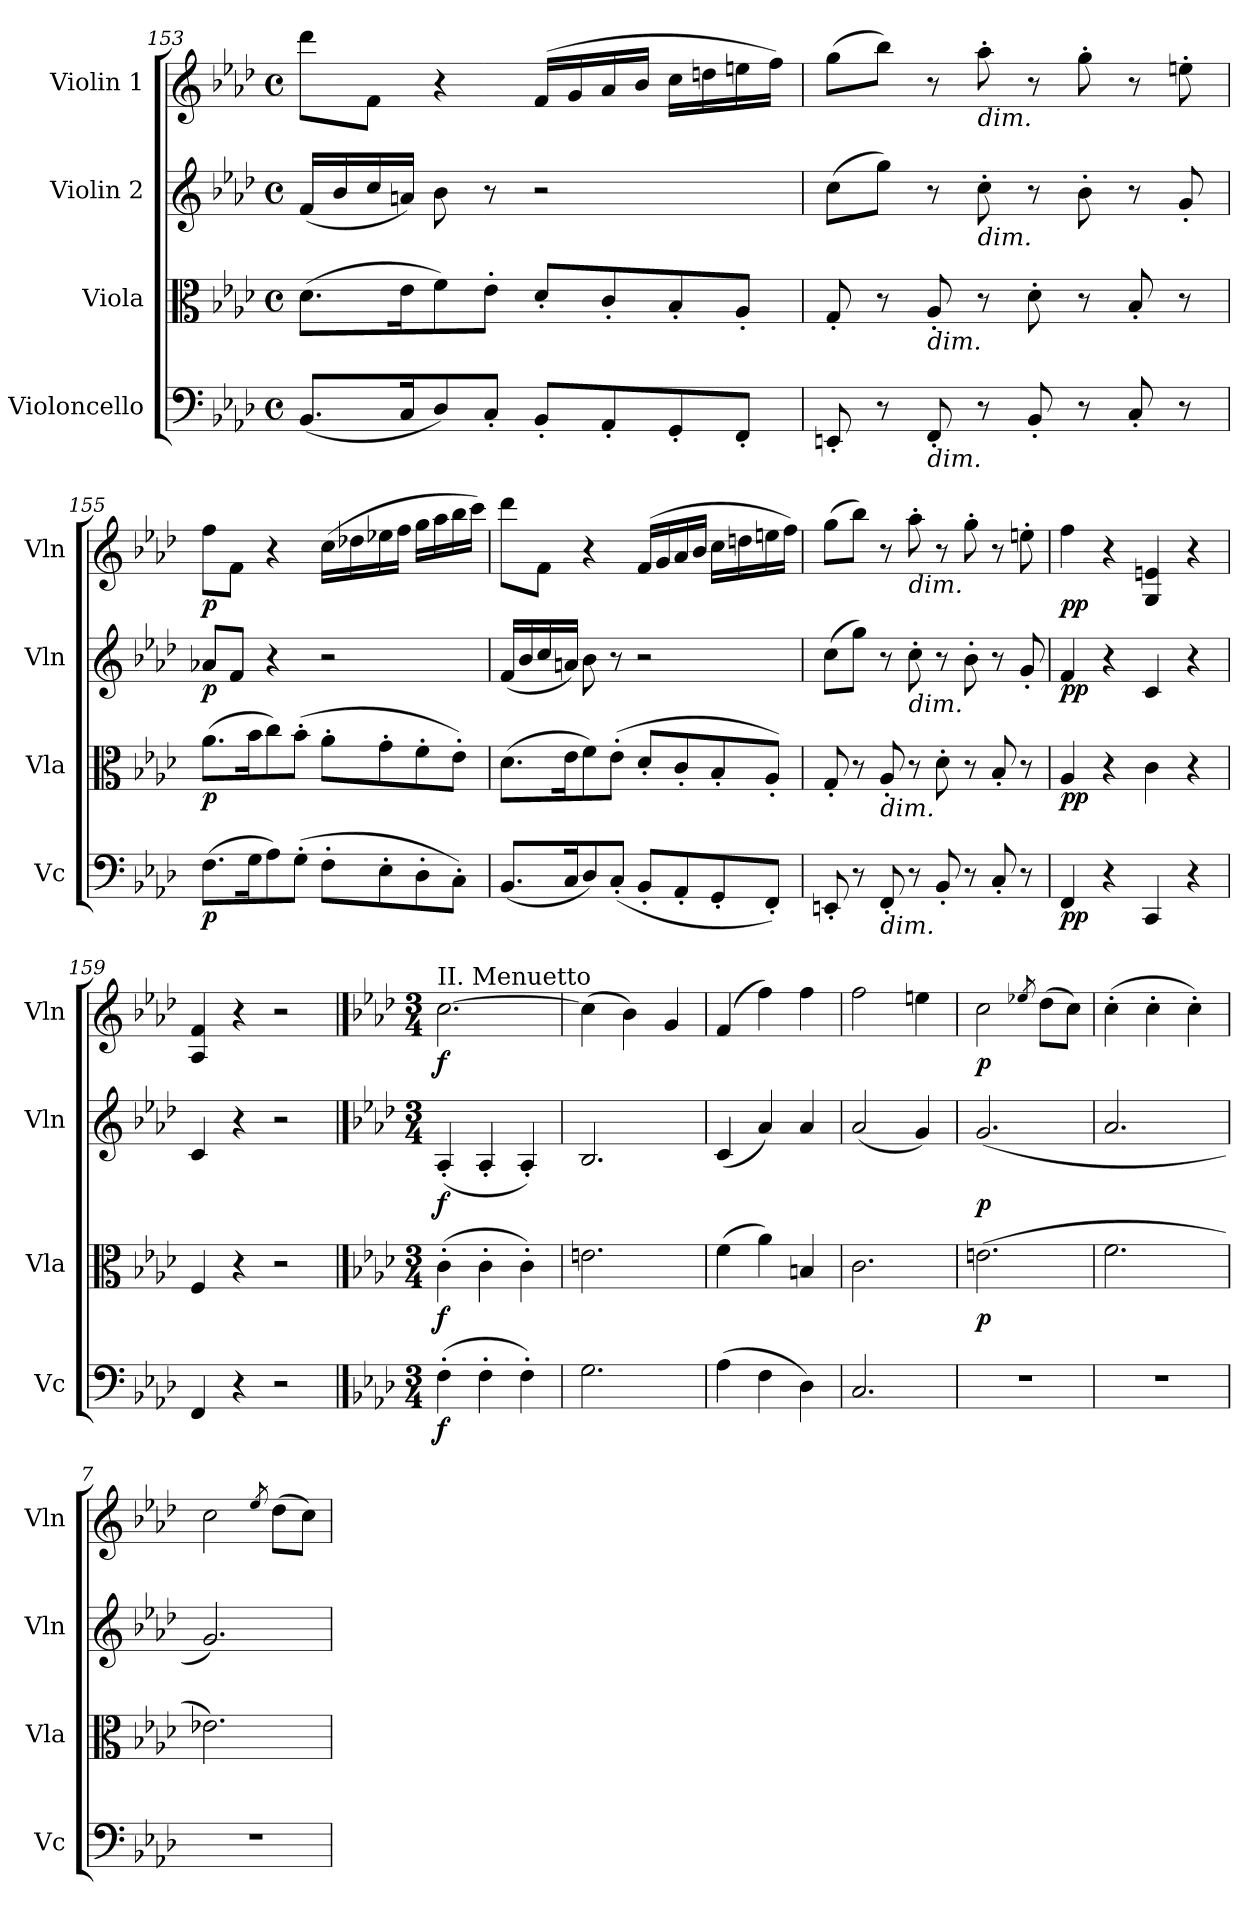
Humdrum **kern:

**kern	**dynam	**kern	**dynam	**kern	**dynam	**kern	**dynam
*part4	*part4	*part3	*part3	*part2	*part2	*part1	*part1
*staff4	*staff4	*staff3	*staff3	*staff2	*staff2	*staff1	*staff1
*I"Violoncello	*	*I"Viola	*	*I"Violin 2	*	*I"Violin 1	*
*I'Vc	*	*I'Vla	*	*I'Vln	*	*I'Vln	*
!!LO:LB:g=z
*clefF4	*	*clefC3	*	*clefG2	*	*clefG2	*
*k[b-e-a-d-]	*	*k[b-e-a-d-]	*	*k[b-e-a-d-]	*	*k[b-e-a-d-]	*
*M4/4	*	*M4/4	*	*M4/4	*	*M4/4	*
*met(c)	*	*met(c)	*	*met(c)	*	*met(c)	*
=153	=153	=153	=153	=153	=153	=153	=153
(8.BB-/L	.	(8.d-\L	.	(16f/LL	.	8ddd-\L	.
.	.	.	.	16b-/	.	.	.
.	.	.	.	16cc/	.	8f\J	.
16C/K	.	16e-\K	.	16an/JJ)	.	.	.
8D-/)	.	8f\)	.	8b-\	.	4r	.
8C'/J	.	8e-'\J	.	8r	.	.	.
8BB-'/L	.	8d-'/L	.	2r	.	(16f/LL	.
.	.	.	.	.	.	16g/	.
8AA-'/	.	8c'/	.	.	.	16a-/	.
.	.	.	.	.	.	16b-/JJ	.
8GG'/	.	8B-'/	.	.	.	16cc\LL	.
.	.	.	.	.	.	16ddn\	.
8FF'/J	.	8A-'/J	.	.	.	16een\	.
.	.	.	.	.	.	16ff\JJ)	.
=154	=154	=154	=154	=154	=154	=154	=154
8EEn'/	.	8G'/	.	(8cc\L	.	(8gg\L	.
8r	.	8r	.	8gg\J)	.	8bb-\J)	.
!	!	!LO:TX:b:i:t=dim.	!	!	!	!	!
!LO:TX:b:i:t=dim.	!	!	!	!	!	!	!
8FF'/	.	8A-'/	.	8r	.	8r	.
!	!	!	!	!	!	!LO:TX:b:i:t=dim.	!
!	!	!	!	!LO:TX:b:i:t=dim.	!	!	!
8r	.	8r	.	8cc'\	.	8aa-'\	.
8BB-'/	.	8d-'\	.	8r	.	8r	.
8r	.	8r	.	8b-'\	.	8gg'\	.
8C'/	.	8B-'/	.	8r	.	8r	.
8r	.	8r	.	8g'/	.	8een'\	.
=155	=155	=155	=155	=155	=155	=155	=155
!	!LO:DY:b	!	!LO:DY:b	!	!LO:DY:b	!	!LO:DY:b
(8.F\L	p	(8.a-\L	p	8a-X/L	p	8ff\L	p
.	.	.	.	8f/J	.	8f\J	.
16G\K	.	16b-\K	.	.	.	.	.
8A-\)	.	8cc\)	.	4r	.	4r	.
(8G'\J	.	(8b-'\J	.	.	.	.	.
8F'\L	.	8a-'\L	.	2r	.	(16cc\LL	.
.	.	.	.	.	.	16dd-X\	.
8E-'\	.	8g'\	.	.	.	16ee-X\	.
.	.	.	.	.	.	16ff\JJ	.
8D-'\	.	8f'\	.	.	.	16gg\LL	.
.	.	.	.	.	.	16aa-\	.
8C'\J)	.	8e-'\J)	.	.	.	16bb-\	.
.	.	.	.	.	.	16ccc\JJ)	.
!!LO:LB:g=z
=156	=156	=156	=156	=156	=156	=156	=156
(8.BB-/L	.	(8.d-\L	.	(16f/LL	.	8ddd-\L	.
.	.	.	.	16b-/	.	.	.
.	.	.	.	16cc/	.	8f\J	.
16C/K	.	16e-\K	.	16an/JJ)	.	.	.
8D-/)	.	8f\)	.	8b-\	.	4r	.
(8C'/J	.	(8e-'\J	.	8r	.	.	.
8BB-'/L	.	8d-'/L	.	2r	.	(16f/LL	.
.	.	.	.	.	.	16g/	.
8AA-'/	.	8c'/	.	.	.	16a-/	.
.	.	.	.	.	.	16b-/JJ	.
8GG'/	.	8B-'/	.	.	.	16cc\LL	.
.	.	.	.	.	.	16ddn\	.
8FF'/J)	.	8A-'/J)	.	.	.	16een\	.
.	.	.	.	.	.	16ff\JJ)	.
=157	=157	=157	=157	=157	=157	=157	=157
8EEn'/	.	8G'/	.	(8cc\L	.	(8gg\L	.
8r	.	8r	.	8gg\J)	.	8bb-\J)	.
!	!	!LO:TX:b:i:t=dim.	!	!	!	!	!
!LO:TX:b:i:t=dim.	!	!	!	!	!	!	!
8FF'/	.	8A-'/	.	8r	.	8r	.
!	!	!	!	!	!	!LO:TX:b:i:t=dim.	!
!	!	!	!	!LO:TX:b:i:t=dim.	!	!	!
8r	.	8r	.	8cc'\	.	8aa-'\	.
8BB-'/	.	8d-'\	.	8r	.	8r	.
8r	.	8r	.	8b-'\	.	8gg'\	.
8C'/	.	8B-'/	.	8r	.	8r	.
8r	.	8r	.	8g'/	.	8een'\	.
=158	=158	=158	=158	=158	=158	=158	=158
!	!LO:DY:b	!	!LO:DY:b	!	!LO:DY:b	!	!LO:DY:b
4FF/	pp	4A-/	pp	4f/	pp	4ff\	pp
4r	.	4r	.	4r	.	4r	.
4CC/	.	4c\	.	4c/	.	4G/ 4en/	.
4r	.	4r	.	4r	.	4r	.
=159	=159	=159	=159	=159	=159	=159	=159
4FF/	.	4F/	.	4c/	.	4A-/ 4f/	.
4r	.	4r	.	4r	.	4r	.
2r	.	2r	.	2r	.	2r	.
!!LO:PB:g=z
==1	==1	==1	==1	==1	==1	==1	==1
*k[b-e-a-d-]	*	*k[b-e-a-d-]	*	*k[b-e-a-d-]	*	*k[b-e-a-d-]	*
*M3/4	*	*M3/4	*	*M3/4	*	*M3/4	*
!	!	!	!	!	!	!LO:TX:a:t=II.  Menuetto	!
!	!LO:DY:b	!	!LO:DY:b	!	!LO:DY:b	!	!LO:DY:b
(4F'\	f	(4c'\	f	(4A-'/	f	[2.cc\	f
4F'\	.	4c'\	.	4A-'/	.	.	.
4F'\)	.	4c'\)	.	4A-'/)	.	.	.
=2	=2	=2	=2	=2	=2	=2	=2
2.G\	.	2.en\	.	2.B-/	.	(4cc\]	.
.	.	.	.	.	.	4b-\)	.
.	.	.	.	.	.	4g/	.
=3	=3	=3	=3	=3	=3	=3	=3
(4A-\	.	(4f\	.	(4c/	.	(4f/	.
4F\	.	4a-\)	.	4a-/)	.	4ff\)	.
4D-\)	.	4Bn/	.	4a-/	.	4ff\	.
=4	=4	=4	=4	=4	=4	=4	=4
2.C/	.	2.c\	.	(2a-/	.	2ff\	.
.	.	.	.	4g/)	.	4een\	.
=5	=5	=5	=5	=5	=5	=5	=5
!	!	!	!LO:DY:b	!	!LO:DY:b	!	!LO:DY:b
2.r	.	(2.en\	p	(<2.g/	p	2cc\	p
.	.	.	.	.	.	8qee-X/	.
.	.	.	.	.	.	(8dd-\L	.
.	.	.	.	.	.	8cc\J)	.
=6	=6	=6	=6	=6	=6	=6	=6
2.r	.	2.f\	.	2.a-/	.	(4cc'\	.
.	.	.	.	.	.	4cc'\	.
.	.	.	.	.	.	4cc'\)	.
=7	=7	=7	=7	=7	=7	=7	=7
2.r	.	2.e-X\)	.	2.g/)	.	2cc\	.
.	.	.	.	.	.	8qee-/	.
.	.	.	.	.	.	(8dd-\L	.
.	.	.	.	.	.	8cc\J)	.
=	=	=	=	=	=	=	=
*-	*-	*-	*-	*-	*-	*-	*-
